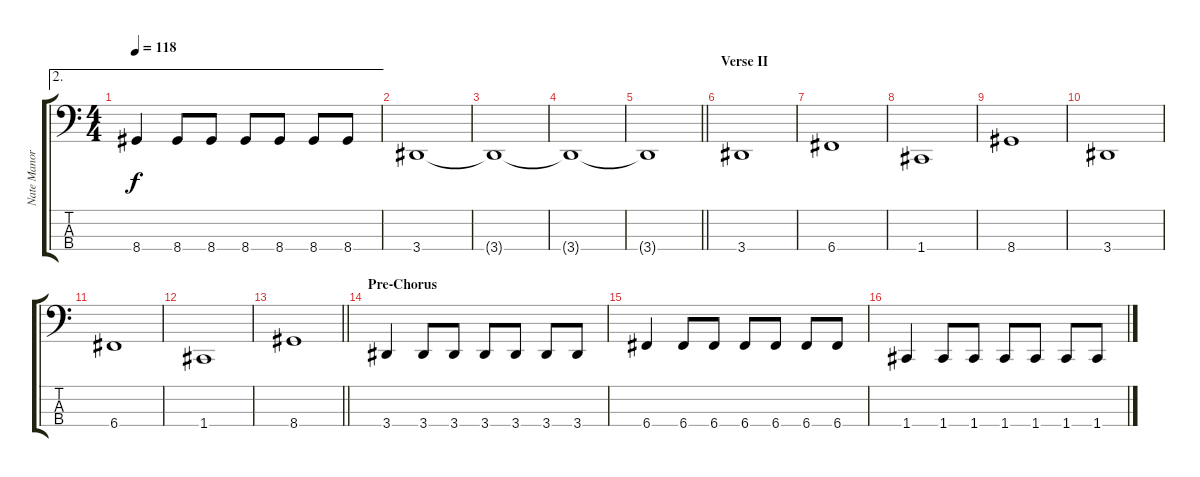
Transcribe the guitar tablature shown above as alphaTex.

\track ("Nate Manor" "Nate Manor") {instrument electricbassfinger}
\staff {score tabs}
\tuning (F2 C2 G1 C1) {hide}
\ae 2
\ts (4 4)
\tempo 118
\clef f4
\ks c
8.4.4{dy f} 8.4.8 8.4.8 8.4.8 8.4.8 8.4.8 8.4.8 |
3.4.1 |
3.4{t}.1 |
3.4{t}.1 |
\barLineRight lightlight
3.4{t}.1 |
\section ("" "Verse II")
3.4.1{volume 11} |
6.4.1 |
1.4.1 |
8.4.1 |
3.4.1 |
6.4.1 |
1.4.1 |
\barLineRight lightlight
8.4.1 |
\section ("" "Pre-Chorus")
3.4.4 3.4.8 3.4.8 3.4.8 3.4.8 3.4.8 3.4.8 |
6.4.4 6.4.8 6.4.8 6.4.8 6.4.8 6.4.8 6.4.8 |
1.4.4 1.4.8 1.4.8 1.4.8 1.4.8 1.4.8 1.4.8
